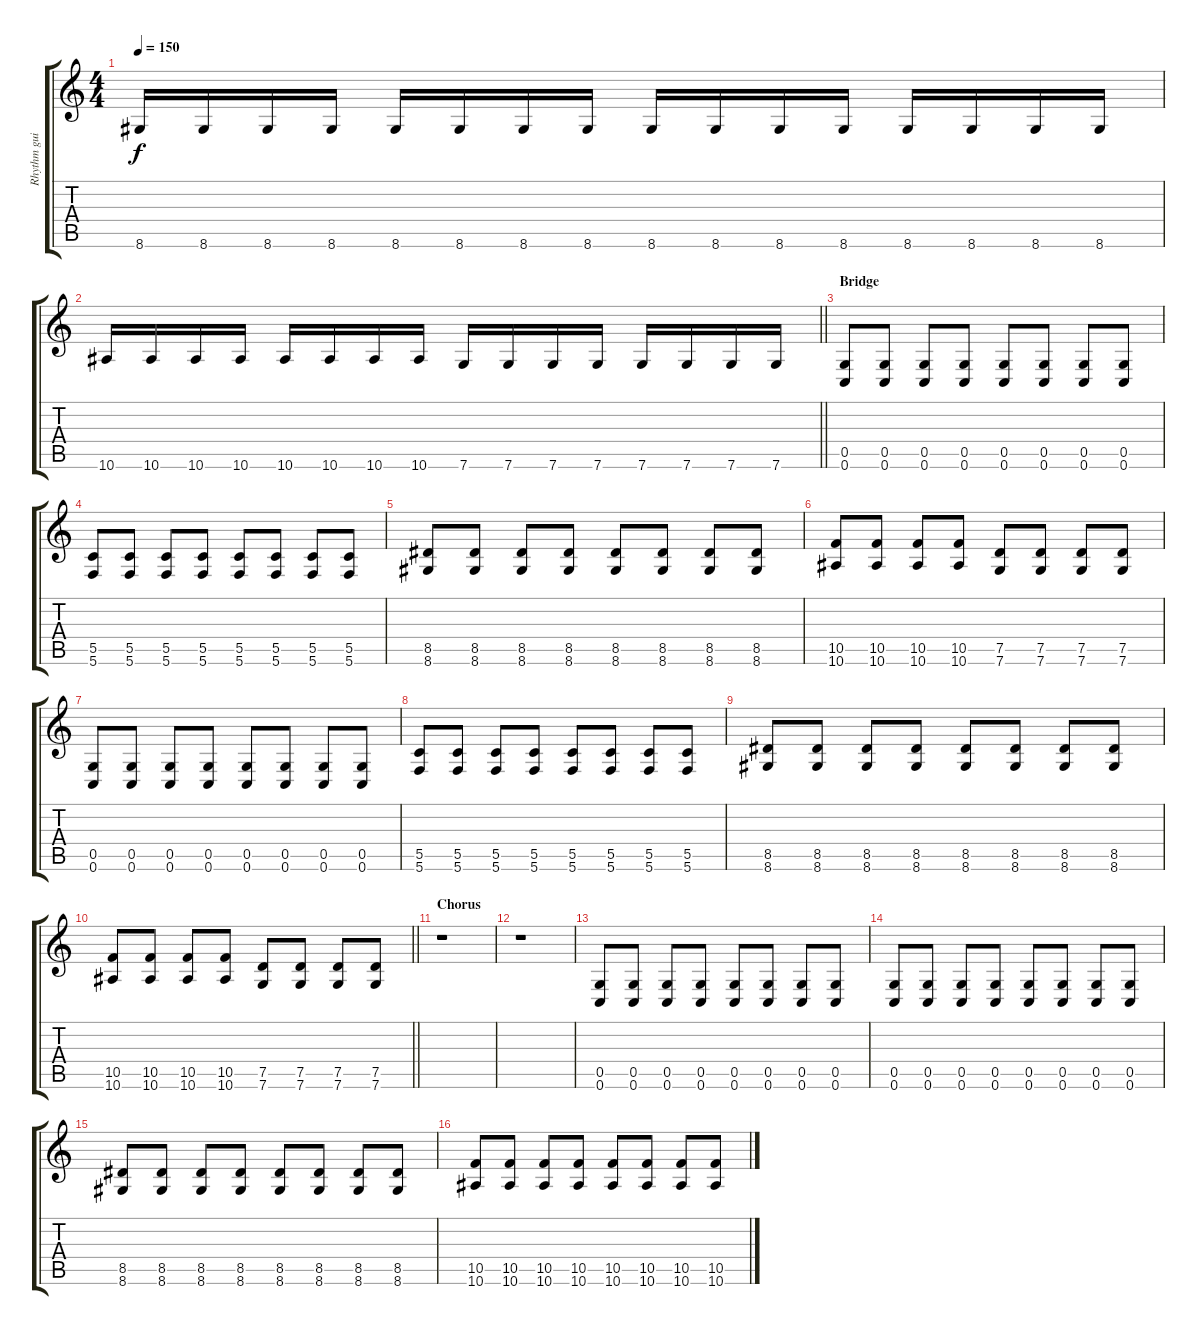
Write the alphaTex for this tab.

\track ("Rhythm guitar" "Rhythm gui") {instrument distortionguitar}
\staff {score tabs}
\tuning (D4 A3 F3 C3 G2 C2) {hide}
\ts (4 4)
\tempo 150
\clef g2
\ks c
8.6.16{dy f} 8.6.16 8.6.16 8.6.16 8.6.16 8.6.16 8.6.16 8.6.16 8.6.16 8.6.16 8.6.16 8.6.16 8.6.16 8.6.16 8.6.16 8.6.16 |
\barLineRight lightlight
10.6.16 10.6.16 10.6.16 10.6.16 10.6.16 10.6.16 10.6.16 10.6.16 7.6.16 7.6.16 7.6.16 7.6.16 7.6.16 7.6.16 7.6.16 7.6.16 |
\section ("" "Bridge")
(0.5 0.6).8 (0.5 0.6).8 (0.5 0.6).8 (0.5 0.6).8 (0.5 0.6).8 (0.5 0.6).8 (0.5 0.6).8 (0.5 0.6).8 |
(5.5 5.6).8 (5.5 5.6).8 (5.5 5.6).8 (5.5 5.6).8 (5.5 5.6).8 (5.5 5.6).8 (5.5 5.6).8 (5.5 5.6).8 |
(8.5 8.6).8 (8.5 8.6).8 (8.5 8.6).8 (8.5 8.6).8 (8.5 8.6).8 (8.5 8.6).8 (8.5 8.6).8 (8.5 8.6).8 |
(10.5 10.6).8 (10.5 10.6).8 (10.5 10.6).8 (10.5 10.6).8 (7.5 7.6).8 (7.5 7.6).8 (7.5 7.6).8 (7.5 7.6).8 |
(0.5 0.6).8 (0.5 0.6).8 (0.5 0.6).8 (0.5 0.6).8 (0.5 0.6).8 (0.5 0.6).8 (0.5 0.6).8 (0.5 0.6).8 |
(5.5 5.6).8 (5.5 5.6).8 (5.5 5.6).8 (5.5 5.6).8 (5.5 5.6).8 (5.5 5.6).8 (5.5 5.6).8 (5.5 5.6).8 |
(8.5 8.6).8 (8.5 8.6).8 (8.5 8.6).8 (8.5 8.6).8 (8.5 8.6).8 (8.5 8.6).8 (8.5 8.6).8 (8.5 8.6).8 |
\barLineRight lightlight
(10.5 10.6).8 (10.5 10.6).8 (10.5 10.6).8 (10.5 10.6).8 (7.5 7.6).8 (7.5 7.6).8 (7.5 7.6).8 (7.5 7.6).8 |
\section ("" "Chorus")
r.1 |
r.1 |
(0.5 0.6).8 (0.5 0.6).8 (0.5 0.6).8 (0.5 0.6).8 (0.5 0.6).8 (0.5 0.6).8 (0.5 0.6).8 (0.5 0.6).8 |
(0.5 0.6).8 (0.5 0.6).8 (0.5 0.6).8 (0.5 0.6).8 (0.5 0.6).8 (0.5 0.6).8 (0.5 0.6).8 (0.5 0.6).8 |
(8.5 8.6).8 (8.5 8.6).8 (8.5 8.6).8 (8.5 8.6).8 (8.5 8.6).8 (8.5 8.6).8 (8.5 8.6).8 (8.5 8.6).8 |
(10.5 10.6).8 (10.5 10.6).8 (10.5 10.6).8 (10.5 10.6).8 (10.5 10.6).8 (10.5 10.6).8 (10.5 10.6).8 (10.5 10.6).8
